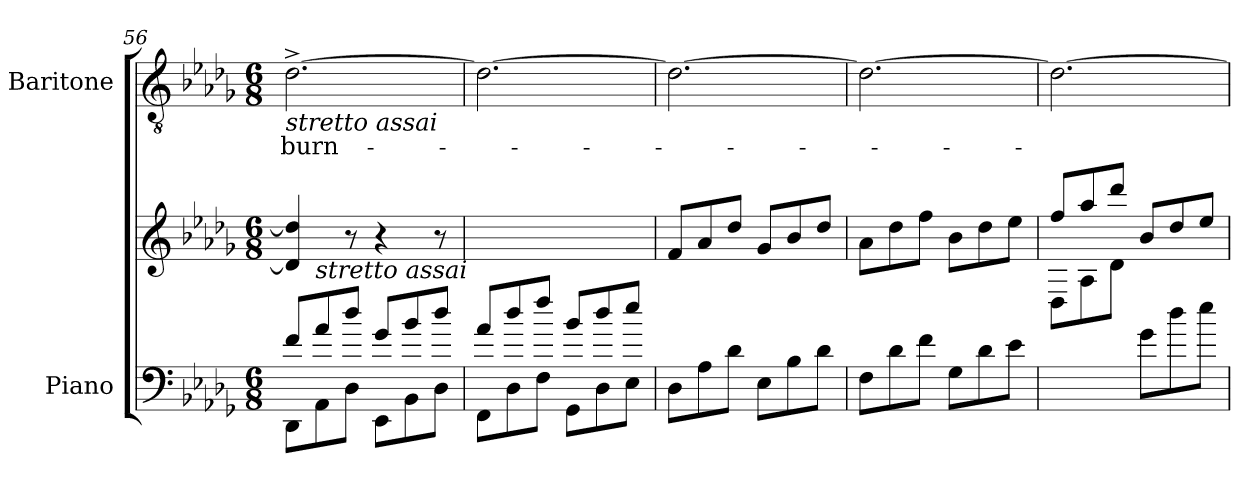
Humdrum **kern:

**kern	**kern	**kern	**text
*part2	*part2	*part1	*part1
*staff3	*staff2	*staff1	*staff1
*I"Piano	*	*I"Baritone	*
*I'Pno	*	*	*
*clefF4	*clefG2	*clefGv2	*
*k[b-e-a-d-g-]	*k[b-e-a-d-g-]	*k[b-e-a-d-g-]	*
*M6/8	*M6/8	*M6/8	*
=56	=56	=56	=56
*^	*	*	*
*8ba	*	*	*	*
!	!	!	!LO:TX:b:i:t=stretto assai	!
!	!	!	!	!LO:LY:b
*	*	*^	*	*
8F/L	8DDD-\L	4d-/] 4dd-/]	8ryy	[2.d-^\	burn-
!	!	!	!LO:TX:b:i:t=stretto assai	!	!
8A-/	8AAA-\	.	2ryy	.	.
8d-/J	8DD-\J	8r	.	.	.
8G-/L	8EEE-\L	4r	.	.	.
8B-/	8BBB-\	.	.	.	.
8d-/J	8DD-\J	8r	8ryy	.	.
*	*	*v	*v	*	*
=57	=57	=57	=57	=57
8A-/L	8FFF\L	2.ryy	2.d-\_	.
8d-/	8DD-\	.	.	.
8f/J	8FF\J	.	.	.
8B-/L	8GGG-\L	.	.	.
8d-/	8DD-\	.	.	.
8e-/J	8EE-\J	.	.	.
*v	*v	*	*	*
!!LO:LB:g=z
=58	=58	=58	=58
8DD-\L	8f/L	2.d-\_	.
8AA-\	8a-/	.	.
8D-\J	8dd-/J	.	.
8EE-\L	8g-/L	.	.
8BB-\	8b-/	.	.
8D-\J	8dd-/J	.	.
=59	=59	=59	=59
8FF\L	8a-\L	2.d-\_	.
8D-\	8dd-\	.	.
8F\J	8ff\J	.	.
8GG-\L	8b-\L	.	.
8D-\	8dd-\	.	.
8E-\J	8ee-\J	.	.
=60	=60	=60	=60
*	*^	*	*
4.ryy	8ff/L	8D-\L	2.d-\_	.
.	8aa-/	8A-\	.	.
.	8ddd-/J	8d-\J	.	.
*	*X8ba	*	*	*
8G-\L	8b-/L	4.ryy	.	.
8d-\	8dd-/	.	.	.
8e-\J	8ee-/J	.	.	.
*	*v	*v	*	*
=	=	=	=
*-	*-	*-	*-
